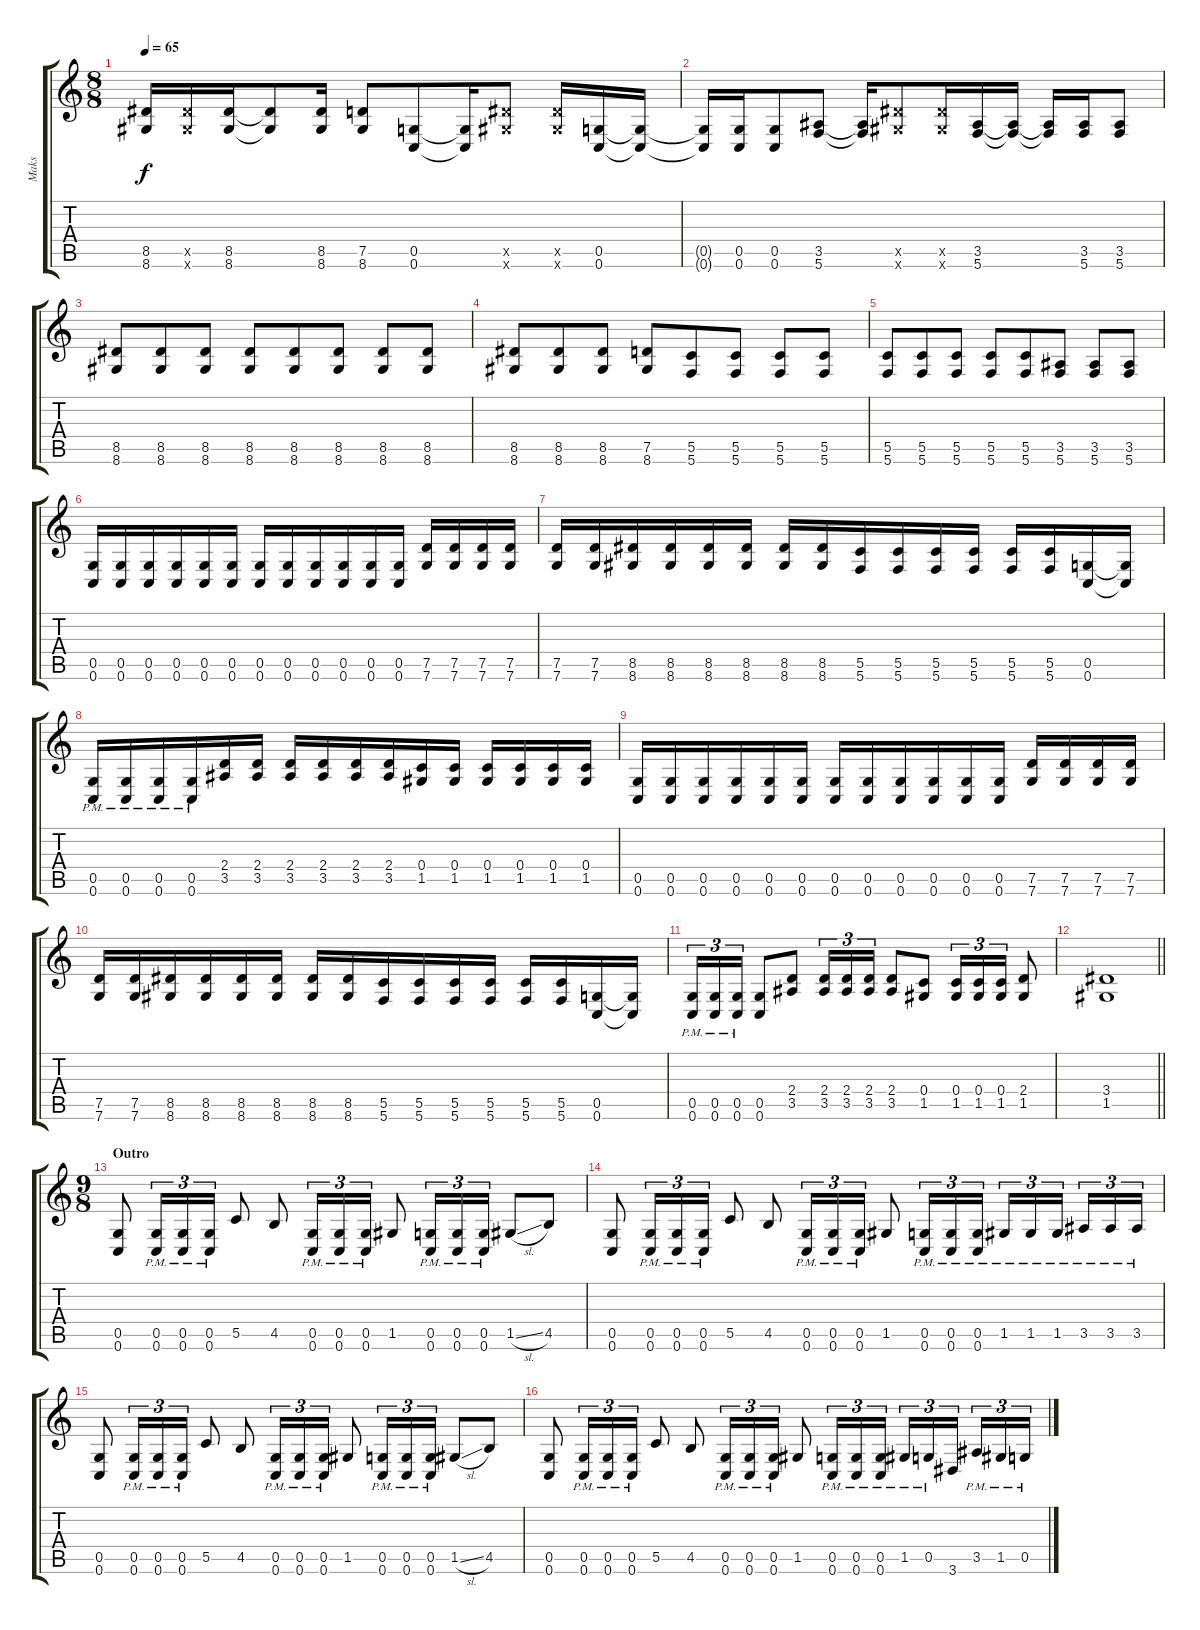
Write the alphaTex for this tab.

\track ("Maks" "Maks") {instrument distortionguitar}
\staff {score tabs}
\tuning (D4 A3 F3 C3 G2 C2) {hide}
\ts (8 8)
\tempo 65
\clef g2
\ks c
(8.5{t} 8.6{t}).16{dy f} (8.5{x} 8.6{x}).16 (8.5 8.6).16 (8.5{t} 8.6{t}).8 (8.5 8.6).16 (7.5 8.6).8 (0.5 0.6).8 (0.5{t} 0.6{t}).16 (8.5{x} 8.6{x}).8 (8.5{x} 8.6{x}).16 (0.5 0.6).16 (0.5{t} 0.6{t}).16 |
(0.5{t} 0.6{t}).16 (0.5 0.6).16 (0.5 0.6).8 (3.5 5.6).8 (3.5{t} 5.6{t}).16 (8.5{x} 8.6{x}).8 (8.5{x} 8.6{x}).16 (3.5 5.6).16 (3.5{t} 5.6{t}).16 (3.5{t} 5.6{t}).16 (3.5 5.6).16 (3.5 5.6).8 |
(8.5 8.6).8 (8.5 8.6).8 (8.5 8.6).8 (8.5 8.6).8 (8.5 8.6).8 (8.5 8.6).8 (8.5 8.6).8 (8.5 8.6).8 |
(8.5 8.6).8 (8.5 8.6).8 (8.5 8.6).8 (7.5 8.6).8 (5.5 5.6).8 (5.5 5.6).8 (5.5 5.6).8 (5.5 5.6).8 |
(5.5 5.6).8 (5.5 5.6).8 (5.5 5.6).8 (5.5 5.6).8 (5.5 5.6).8 (3.5 5.6).8 (3.5 5.6).8 (3.5 5.6).8 |
(0.5 0.6).16 (0.5 0.6).16 (0.5 0.6).16 (0.5 0.6).16 (0.5 0.6).16 (0.5 0.6).16 (0.5 0.6).16 (0.5 0.6).16 (0.5 0.6).16 (0.5 0.6).16 (0.5 0.6).16 (0.5 0.6).16 (7.5 7.6).16 (7.5 7.6).16 (7.5 7.6).16 (7.5 7.6).16 |
(7.5 7.6).16 (7.5 7.6).16 (8.5 8.6).16 (8.5 8.6).16 (8.5 8.6).16 (8.5 8.6).16 (8.5 8.6).16 (8.5 8.6).16 (5.5 5.6).16 (5.5 5.6).16 (5.5 5.6).16 (5.5 5.6).16 (5.5 5.6).16 (5.5 5.6).16 (0.5 0.6).16 (0.5{t} 0.6{t}).16 |
(0.5{pm} 0.6{pm}).16 (0.5{pm} 0.6{pm}).16 (0.5{pm} 0.6{pm}).16 (0.5{pm} 0.6{pm}).16 (2.4 3.5).16 (2.4 3.5).16 (2.4 3.5).16 (2.4 3.5).16 (2.4 3.5).16 (2.4 3.5).16 (0.4 1.5).16 (0.4 1.5).16 (0.4 1.5).16 (0.4 1.5).16 (0.4 1.5).16 (0.4 1.5).16 |
(0.5 0.6).16 (0.5 0.6).16 (0.5 0.6).16 (0.5 0.6).16 (0.5 0.6).16 (0.5 0.6).16 (0.5 0.6).16 (0.5 0.6).16 (0.5 0.6).16 (0.5 0.6).16 (0.5 0.6).16 (0.5 0.6).16 (7.5 7.6).16 (7.5 7.6).16 (7.5 7.6).16 (7.5 7.6).16 |
(7.5 7.6).16 (7.5 7.6).16 (8.5 8.6).16 (8.5 8.6).16 (8.5 8.6).16 (8.5 8.6).16 (8.5 8.6).16 (8.5 8.6).16 (5.5 5.6).16 (5.5 5.6).16 (5.5 5.6).16 (5.5 5.6).16 (5.5 5.6).16 (5.5 5.6).16 (0.5 0.6).16 (0.5{t} 0.6{t}).16 |
(0.5{pm} 0.6{pm}).16{tu (3 2)} (0.5{pm} 0.6{pm}).16{tu (3 2)} (0.5{pm} 0.6{pm}).16{tu (3 2)} (0.5 0.6).8 (2.4 3.5).8 (2.4 3.5).16{tu (3 2)} (2.4 3.5).16{tu (3 2)} (2.4 3.5).16{tu (3 2)} (2.4 3.5).8 (0.4 1.5).8 (0.4 1.5).16{tu (3 2)} (0.4 1.5).16{tu (3 2)} (0.4 1.5).16{tu (3 2)} (2.4 1.5).8 |
\barLineRight lightlight
(3.4 1.5).1 |
\ts (9 8)
\section ("" "Outro")
(0.5 0.6).8 (0.5{pm} 0.6{pm}).16{tu (3 2)} (0.5{pm} 0.6{pm}).16{tu (3 2)} (0.5{pm} 0.6{pm}).16{tu (3 2)} 5.5.8 4.5.8 (0.5{pm} 0.6{pm}).16{tu (3 2)} (0.5{pm} 0.6{pm}).16{tu (3 2)} (0.5{pm} 0.6{pm}).16{tu (3 2)} 1.5.8 (0.5{pm} 0.6{pm}).16{tu (3 2)} (0.5{pm} 0.6{pm}).16{tu (3 2)} (0.5{pm} 0.6{pm}).16{tu (3 2)} 1.5{sl}.8 4.5.8 |
(0.5 0.6).8 (0.5{pm} 0.6{pm}).16{tu (3 2)} (0.5{pm} 0.6{pm}).16{tu (3 2)} (0.5{pm} 0.6{pm}).16{tu (3 2)} 5.5.8 4.5.8 (0.5{pm} 0.6{pm}).16{tu (3 2)} (0.5{pm} 0.6{pm}).16{tu (3 2)} (0.5{pm} 0.6{pm}).16{tu (3 2)} 1.5.8 (0.5{pm} 0.6{pm}).16{tu (3 2)} (0.5{pm} 0.6{pm}).16{tu (3 2)} (0.5{pm} 0.6{pm}).16{tu (3 2) beam splitsecondary} 1.5{pm}.16{tu (3 2)} 1.5{pm}.16{tu (3 2)} 1.5{pm}.16{tu (3 2) beam splitsecondary} 3.5{pm}.16{tu (3 2)} 3.5{pm}.16{tu (3 2)} 3.5{pm}.16{tu (3 2)} |
(0.5 0.6).8 (0.5{pm} 0.6{pm}).16{tu (3 2)} (0.5{pm} 0.6{pm}).16{tu (3 2)} (0.5{pm} 0.6{pm}).16{tu (3 2)} 5.5.8 4.5.8 (0.5{pm} 0.6{pm}).16{tu (3 2)} (0.5{pm} 0.6{pm}).16{tu (3 2)} (0.5{pm} 0.6{pm}).16{tu (3 2)} 1.5.8 (0.5{pm} 0.6{pm}).16{tu (3 2)} (0.5{pm} 0.6{pm}).16{tu (3 2)} (0.5{pm} 0.6{pm}).16{tu (3 2)} 1.5{sl}.8 4.5.8 |
(0.5 0.6).8 (0.5{pm} 0.6{pm}).16{tu (3 2)} (0.5{pm} 0.6{pm}).16{tu (3 2)} (0.5{pm} 0.6{pm}).16{tu (3 2)} 5.5.8 4.5.8 (0.5{pm} 0.6{pm}).16{tu (3 2)} (0.5{pm} 0.6{pm}).16{tu (3 2)} (0.5{pm} 0.6{pm}).16{tu (3 2)} 1.5.8 (0.5{pm} 0.6{pm}).16{tu (3 2)} (0.5{pm} 0.6{pm}).16{tu (3 2)} (0.5{pm} 0.6{pm}).16{tu (3 2) beam splitsecondary} 1.5{pm}.16{tu (3 2)} 0.5{pm}.16{tu (3 2)} 3.6.16{tu (3 2) beam splitsecondary} 3.5{pm}.16{tu (3 2)} 1.5{pm}.16{tu (3 2)} 0.5{pm}.16{tu (3 2)}
